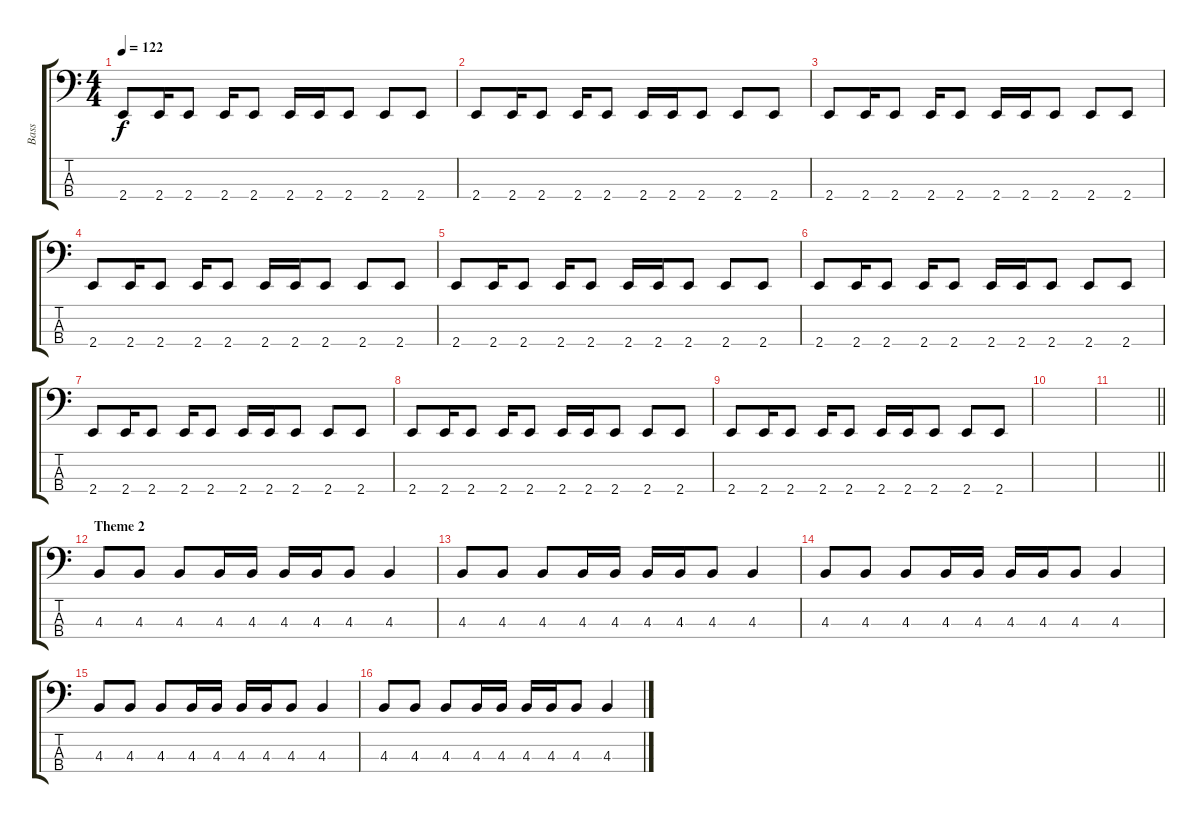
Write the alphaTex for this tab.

\track ("Bass" "Bass") {instrument electricbassfinger}
\staff {score tabs}
\tuning (F2 C2 G1 D1) {hide}
\ts (4 4)
\tempo 122
\clef f4
\ks c
2.4.8{dy f} 2.4.16 2.4.8 2.4.16 2.4.8 2.4.16 2.4.16 2.4.8 2.4.8 2.4.8 |
2.4.8 2.4.16 2.4.8 2.4.16 2.4.8 2.4.16 2.4.16 2.4.8 2.4.8 2.4.8 |
2.4.8 2.4.16 2.4.8 2.4.16 2.4.8 2.4.16 2.4.16 2.4.8 2.4.8 2.4.8 |
2.4.8 2.4.16 2.4.8 2.4.16 2.4.8 2.4.16 2.4.16 2.4.8 2.4.8 2.4.8 |
2.4.8 2.4.16 2.4.8 2.4.16 2.4.8 2.4.16 2.4.16 2.4.8 2.4.8 2.4.8 |
2.4.8 2.4.16 2.4.8 2.4.16 2.4.8 2.4.16 2.4.16 2.4.8 2.4.8 2.4.8 |
2.4.8 2.4.16 2.4.8 2.4.16 2.4.8 2.4.16 2.4.16 2.4.8 2.4.8 2.4.8 |
2.4.8 2.4.16 2.4.8 2.4.16 2.4.8 2.4.16 2.4.16 2.4.8 2.4.8 2.4.8 |
2.4.8 2.4.16 2.4.8 2.4.16 2.4.8 2.4.16 2.4.16 2.4.8 2.4.8 2.4.8 |
|
\barLineRight lightlight
|
\section ("" "Theme 2")
4.3.8 4.3.8 4.3.8 4.3.16 4.3.16 4.3.16 4.3.16 4.3.8 4.3.4 |
4.3.8 4.3.8 4.3.8 4.3.16 4.3.16 4.3.16 4.3.16 4.3.8 4.3.4 |
4.3.8 4.3.8 4.3.8 4.3.16 4.3.16 4.3.16 4.3.16 4.3.8 4.3.4 |
4.3.8 4.3.8 4.3.8 4.3.16 4.3.16 4.3.16 4.3.16 4.3.8 4.3.4 |
4.3.8 4.3.8 4.3.8 4.3.16 4.3.16 4.3.16 4.3.16 4.3.8 4.3.4
